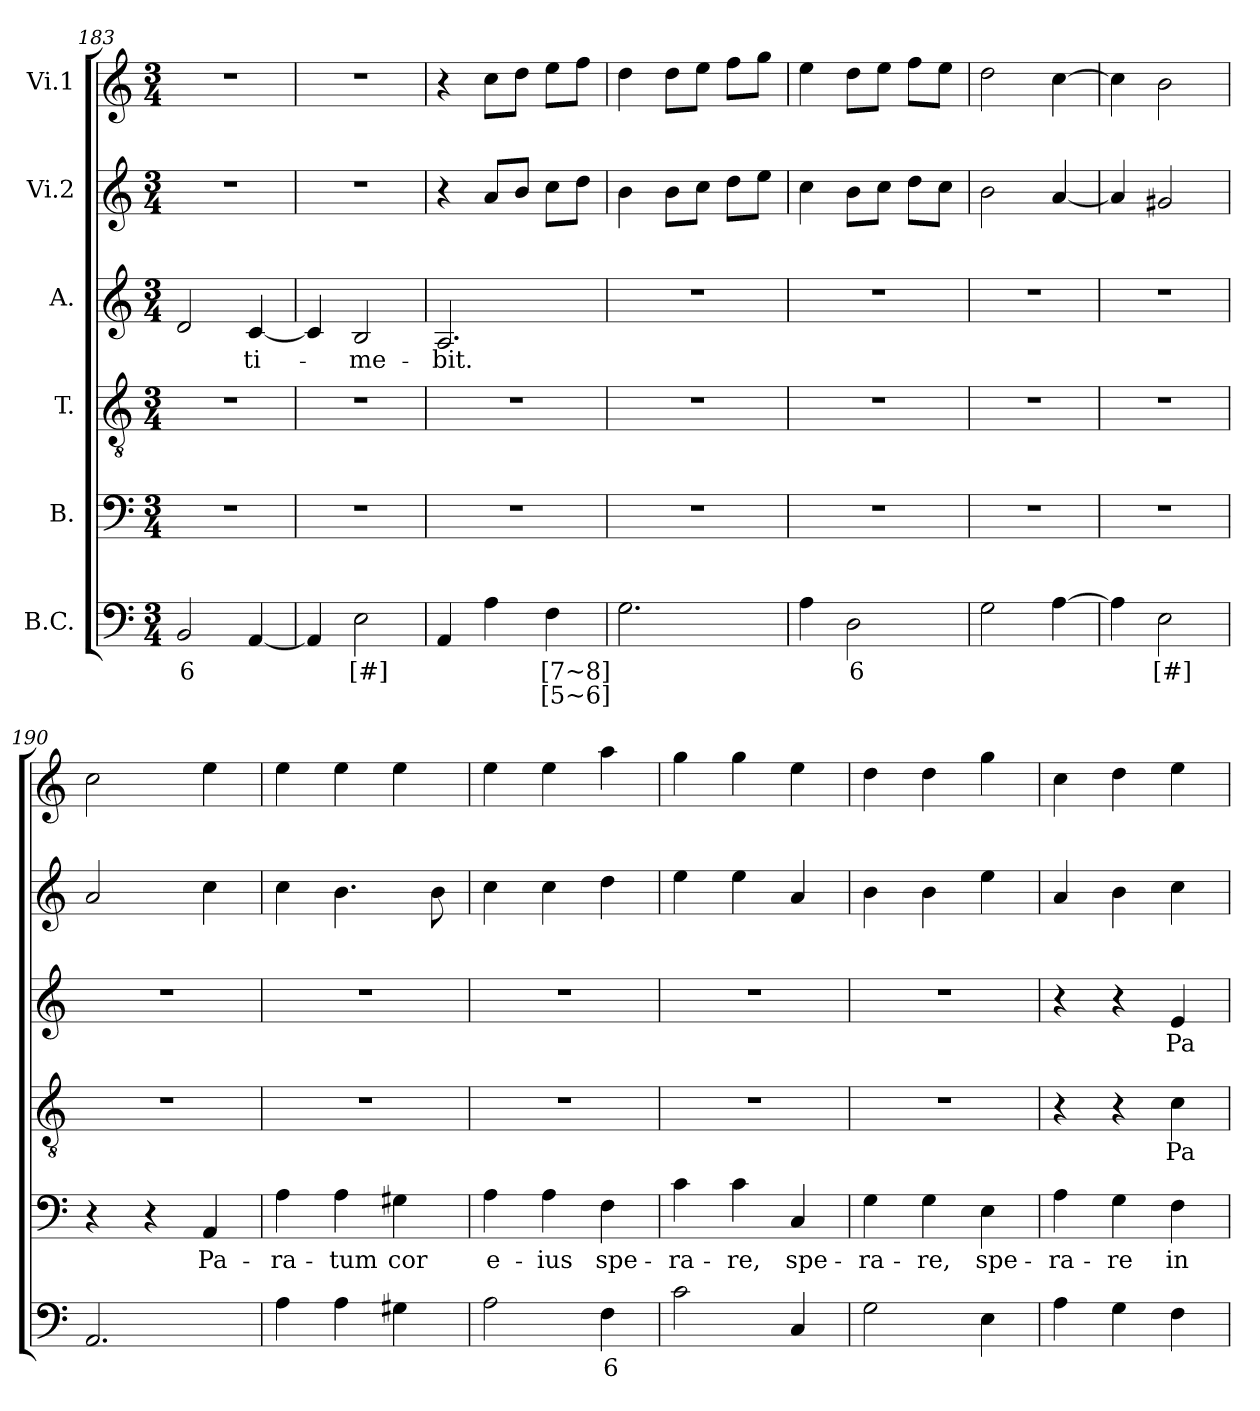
**kern	**text	**text	**kern	**text	**kern	**text	**kern	**text	**kern	**kern
*part6	*part6	*part6	*part5	*part5	*part4	*part4	*part3	*part3	*part2	*part1
*staff6	*staff6	*staff6	*staff5	*staff5	*staff4	*staff4	*staff3	*staff3	*staff2	*staff1
*I"B.C.	*	*	*I"B.	*	*I"T.	*	*I"A.	*	*I"Vi.2	*I"Vi.1
*clefF4	*	*	*clefF4	*	*clefGv2	*	*clefG2	*	*clefG2	*clefG2
*k[]	*	*	*k[]	*	*k[]	*	*k[]	*	*k[]	*k[]
*C:	*	*	*C:	*	*C:	*	*C:	*	*C:	*C:
*M3/4	*	*	*M3/4	*	*M3/4	*	*M3/4	*	*M3/4	*M3/4
=183	=183	=183	=183	=183	=183	=183	=183	=183	=183	=183
!	!LO:LY:b	!	!	!	!	!	!	!	!	!
2BB/	6	.	2.r	.	2.r	.	2d/	.	2.r	2.r
!	!	!	!	!	!	!	!	!LO:LY:b	!	!
[4AA/	.	.	.	.	.	.	[4c/	ti-	.	.
=184	=184	=184	=184	=184	=184	=184	=184	=184	=184	=184
4AA/]	.	.	2.r	.	2.r	.	4c/]	.	2.r	2.r
!	!LO:LY:b	!	!	!	!	!	!	!LO:LY:b	!	!
2E\	[#]	.	.	.	.	.	2B/	-me-	.	.
=185	=185	=185	=185	=185	=185	=185	=185	=185	=185	=185
!	!	!	!	!	!	!	!	!LO:LY:b	!	!
4AA/	.	.	2.r	.	2.r	.	2.A/	-bit.	4r	4r
4A\	.	.	.	.	.	.	.	.	8a/L	8cc\L
.	.	.	.	.	.	.	.	.	8b/J	8dd\J
!	!LO:LY:b	!LO:LY:b	!	!	!	!	!	!	!	!
4F\	[7~8]	[5~6]	.	.	.	.	.	.	8cc\L	8ee\L
.	.	.	.	.	.	.	.	.	8dd\J	8ff\J
=186	=186	=186	=186	=186	=186	=186	=186	=186	=186	=186
2.G\	.	.	2.r	.	2.r	.	2.r	.	4b\	4dd\
.	.	.	.	.	.	.	.	.	8b\L	8dd\L
.	.	.	.	.	.	.	.	.	8cc\J	8ee\J
.	.	.	.	.	.	.	.	.	8dd\L	8ff\L
.	.	.	.	.	.	.	.	.	8ee\J	8gg\J
=187	=187	=187	=187	=187	=187	=187	=187	=187	=187	=187
4A\	.	.	2.r	.	2.r	.	2.r	.	4cc\	4ee\
!	!LO:LY:b	!	!	!	!	!	!	!	!	!
2D\	6	.	.	.	.	.	.	.	8b\L	8dd\L
.	.	.	.	.	.	.	.	.	8cc\J	8ee\J
.	.	.	.	.	.	.	.	.	8dd\L	8ff\L
.	.	.	.	.	.	.	.	.	8cc\J	8ee\J
=188	=188	=188	=188	=188	=188	=188	=188	=188	=188	=188
2G\	.	.	2.r	.	2.r	.	2.r	.	2b\	2dd\
[4A\	.	.	.	.	.	.	.	.	[4a/	[4cc\
=189	=189	=189	=189	=189	=189	=189	=189	=189	=189	=189
4A\]	.	.	2.r	.	2.r	.	2.r	.	4a/]	4cc\]
!	!LO:LY:b	!	!	!	!	!	!	!	!	!
2E\	[#]	.	.	.	.	.	.	.	2g#X/	2b\
!!LO:LB:g=z
=190	=190	=190	=190	=190	=190	=190	=190	=190	=190	=190
2.AA/	.	.	4r	.	2.r	.	2.r	.	2a/	2cc\
.	.	.	4r	.	.	.	.	.	.	.
!	!	!	!	!LO:LY:b	!	!	!	!	!	!
.	.	.	4AA/	Pa-	.	.	.	.	4cc\	4ee\
=191	=191	=191	=191	=191	=191	=191	=191	=191	=191	=191
!	!	!	!	!LO:LY:b	!	!	!	!	!	!
4A\	.	.	4A\	-ra-	2.r	.	2.r	.	4cc\	4ee\
!	!	!	!	!LO:LY:b	!	!	!	!	!	!
4A\	.	.	4A\	-tum	.	.	.	.	4.b\	4ee\
!	!	!	!	!LO:LY:b	!	!	!	!	!	!
4G#X\	.	.	4G#X\	cor	.	.	.	.	.	4ee\
.	.	.	.	.	.	.	.	.	8b\	.
=192	=192	=192	=192	=192	=192	=192	=192	=192	=192	=192
!	!	!	!	!LO:LY:b	!	!	!	!	!	!
2A\	.	.	4A\	e-	2.r	.	2.r	.	4cc\	4ee\
!	!	!	!	!LO:LY:b	!	!	!	!	!	!
.	.	.	4A\	-ius	.	.	.	.	4cc\	4ee\
!	!LO:LY:b	!	!	!LO:LY:b	!	!	!	!	!	!
4F\	6	.	4F\	spe-	.	.	.	.	4dd\	4aa\
=193	=193	=193	=193	=193	=193	=193	=193	=193	=193	=193
!	!	!	!	!LO:LY:b	!	!	!	!	!	!
2c\	.	.	4c\	-ra-	2.r	.	2.r	.	4ee\	4gg\
!	!	!	!	!LO:LY:b	!	!	!	!	!	!
.	.	.	4c\	-re,	.	.	.	.	4ee\	4gg\
!	!	!	!	!LO:LY:b	!	!	!	!	!	!
4C/	.	.	4C/	spe-	.	.	.	.	4a/	4ee\
=194	=194	=194	=194	=194	=194	=194	=194	=194	=194	=194
!	!	!	!	!LO:LY:b	!	!	!	!	!	!
2G\	.	.	4G\	-ra-	2.r	.	2.r	.	4b\	4dd\
!	!	!	!	!LO:LY:b	!	!	!	!	!	!
.	.	.	4G\	-re,	.	.	.	.	4b\	4dd\
!	!	!	!	!LO:LY:b	!	!	!	!	!	!
4E\	.	.	4E\	spe-	.	.	.	.	4ee\	4gg\
=195	=195	=195	=195	=195	=195	=195	=195	=195	=195	=195
!	!	!	!	!LO:LY:b	!	!	!	!	!	!
4A\	.	.	4A\	-ra-	4r	.	4r	.	4a/	4cc\
!	!	!	!	!LO:LY:b	!	!	!	!	!	!
4G\	.	.	4G\	-re	4r	.	4r	.	4b\	4dd\
!	!	!	!	!LO:LY:b	!	!LO:LY:b	!	!LO:LY:b	!	!
4F\	.	.	4F\	in	4c\	Pa-	4e/	Pa-	4cc\	4ee\
=	=	=	=	=	=	=	=	=	=	=
*-	*-	*-	*-	*-	*-	*-	*-	*-	*-	*-
